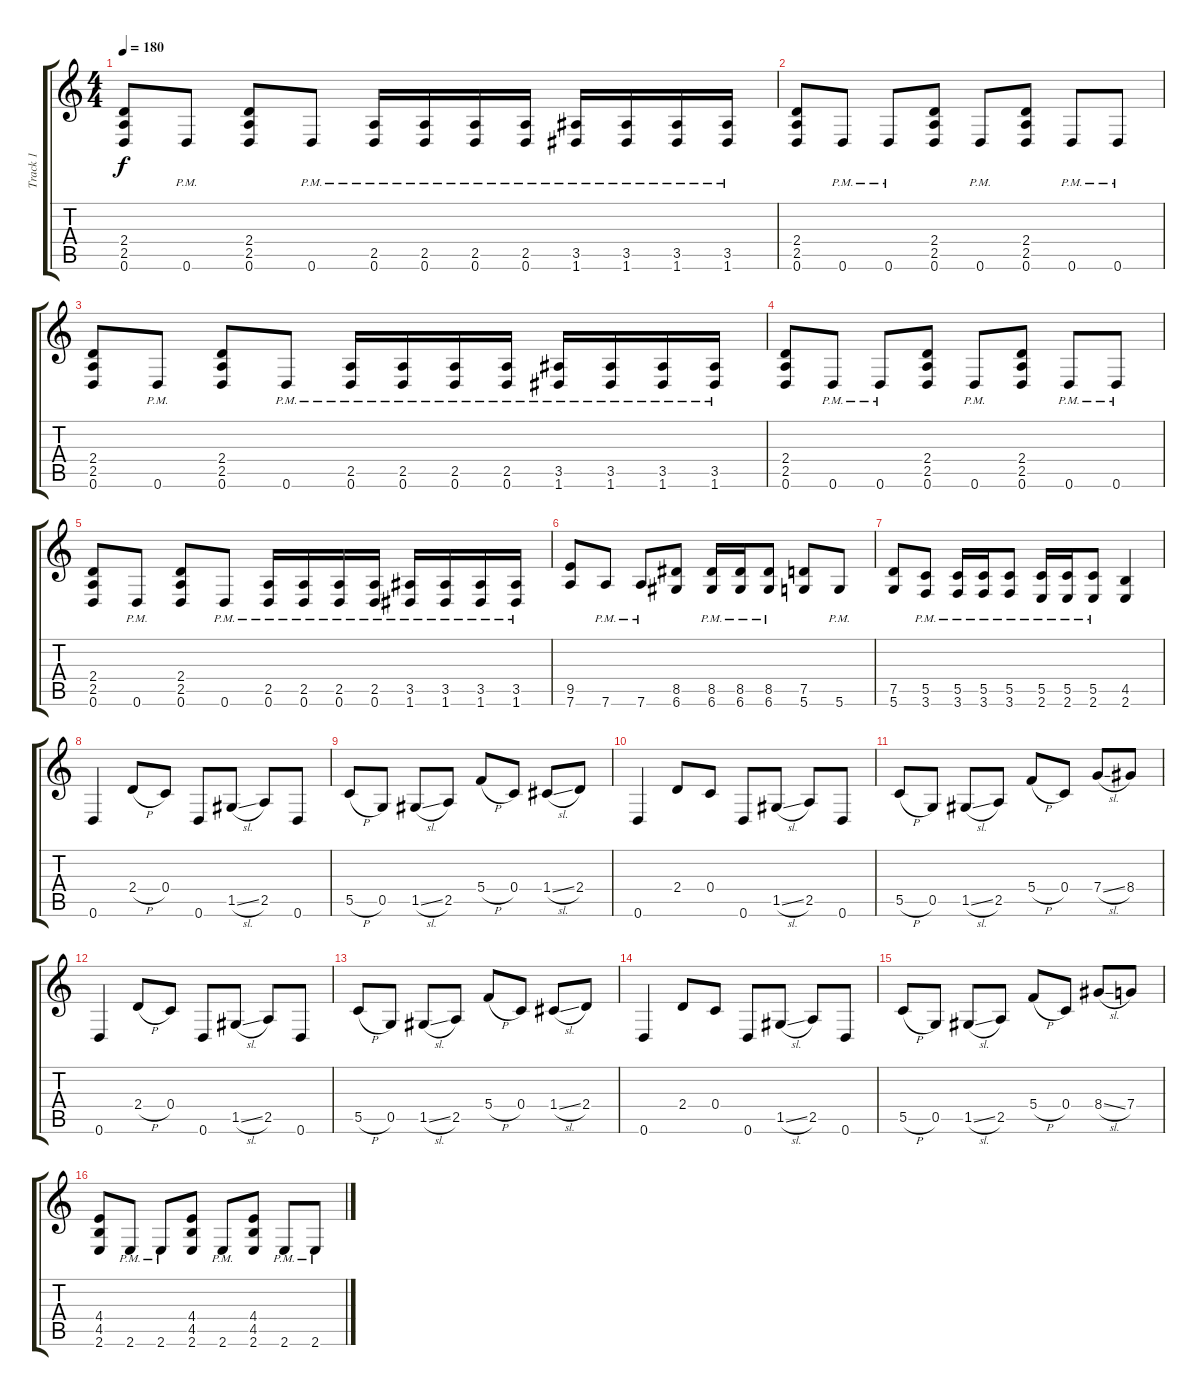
\track ("Track 1" "Track 1") {instrument distortionguitar}
\staff {score tabs}
\tuning (D4 A3 F3 C3 G2 D2) {hide}
\ts (4 4)
\tempo 180
\clef g2
\ks c
(2.4 2.5 0.6).8{dy f} 0.6{pm}.8 (2.4 2.5 0.6).8 0.6{pm}.8 (2.5 0.6{pm}).16 (2.5 0.6{pm}).16 (2.5 0.6{pm}).16 (2.5 0.6{pm}).16 (3.5 1.6{pm}).16 (3.5 1.6{pm}).16 (3.5 1.6{pm}).16 (3.5 1.6{pm}).16 |
(2.4 2.5 0.6).8 0.6{pm}.8 0.6{pm}.8 (2.4 2.5 0.6).8 0.6{pm}.8 (2.4 2.5 0.6).8 0.6{pm}.8 0.6{pm}.8 |
(2.4 2.5 0.6).8 0.6{pm}.8 (2.4 2.5 0.6).8 0.6{pm}.8 (2.5 0.6{pm}).16 (2.5 0.6{pm}).16 (2.5 0.6{pm}).16 (2.5 0.6{pm}).16 (3.5 1.6{pm}).16 (3.5 1.6{pm}).16 (3.5 1.6{pm}).16 (3.5 1.6{pm}).16 |
(2.4 2.5 0.6).8 0.6{pm}.8 0.6{pm}.8 (2.4 2.5 0.6).8 0.6{pm}.8 (2.4 2.5 0.6).8 0.6{pm}.8 0.6{pm}.8 |
(2.4 2.5 0.6).8 0.6{pm}.8 (2.4 2.5 0.6).8 0.6{pm}.8 (2.5 0.6{pm}).16 (2.5 0.6{pm}).16 (2.5 0.6{pm}).16 (2.5 0.6{pm}).16 (3.5 1.6{pm}).16 (3.5 1.6{pm}).16 (3.5 1.6{pm}).16 (3.5 1.6{pm}).16 |
(9.5 7.6).8 7.6{pm}.8 7.6{pm}.8 (8.5 6.6).8 (8.5{pm} 6.6{pm}).16 (8.5{pm} 6.6{pm}).16 (8.5{pm} 6.6{pm}).8 (7.5 5.6).8 5.6{pm}.8 |
(7.5 5.6).8 (5.5{pm} 3.6{pm}).8 (5.5{pm} 3.6{pm}).16 (5.5{pm} 3.6{pm}).16 (5.5{pm} 3.6{pm}).8 (5.5{pm} 2.6{pm}).16 (5.5{pm} 2.6{pm}).16 (5.5{pm} 2.6{pm}).8 (4.5 2.6).4 |
0.6.4 2.4{h}.8 0.4.8 0.6.8 1.5{sl}.8 2.5.8 0.6.8 |
5.5{h}.8 0.5.8 1.5{sl}.8 2.5.8 5.4{h}.8 0.4.8 1.4{sl}.8 2.4.8 |
0.6.4 2.4.8 0.4.8 0.6.8 1.5{sl}.8 2.5.8 0.6.8 |
5.5{h}.8 0.5.8 1.5{sl}.8 2.5.8 5.4{h}.8 0.4.8 7.4{sl}.8 8.4.8 |
0.6.4 2.4{h}.8 0.4.8 0.6.8 1.5{sl}.8 2.5.8 0.6.8 |
5.5{h}.8 0.5.8 1.5{sl}.8 2.5.8 5.4{h}.8 0.4.8 1.4{sl}.8 2.4.8 |
0.6.4 2.4.8 0.4.8 0.6.8 1.5{sl}.8 2.5.8 0.6.8 |
5.5{h}.8 0.5.8 1.5{sl}.8 2.5.8 5.4{h}.8 0.4.8 8.4{sl}.8 7.4.8 |
(4.4 4.5 2.6).8 2.6{pm}.8 2.6{pm}.8 (4.4 4.5 2.6).8 2.6{pm}.8 (4.4 4.5 2.6).8 2.6{pm}.8 2.6{pm}.8
